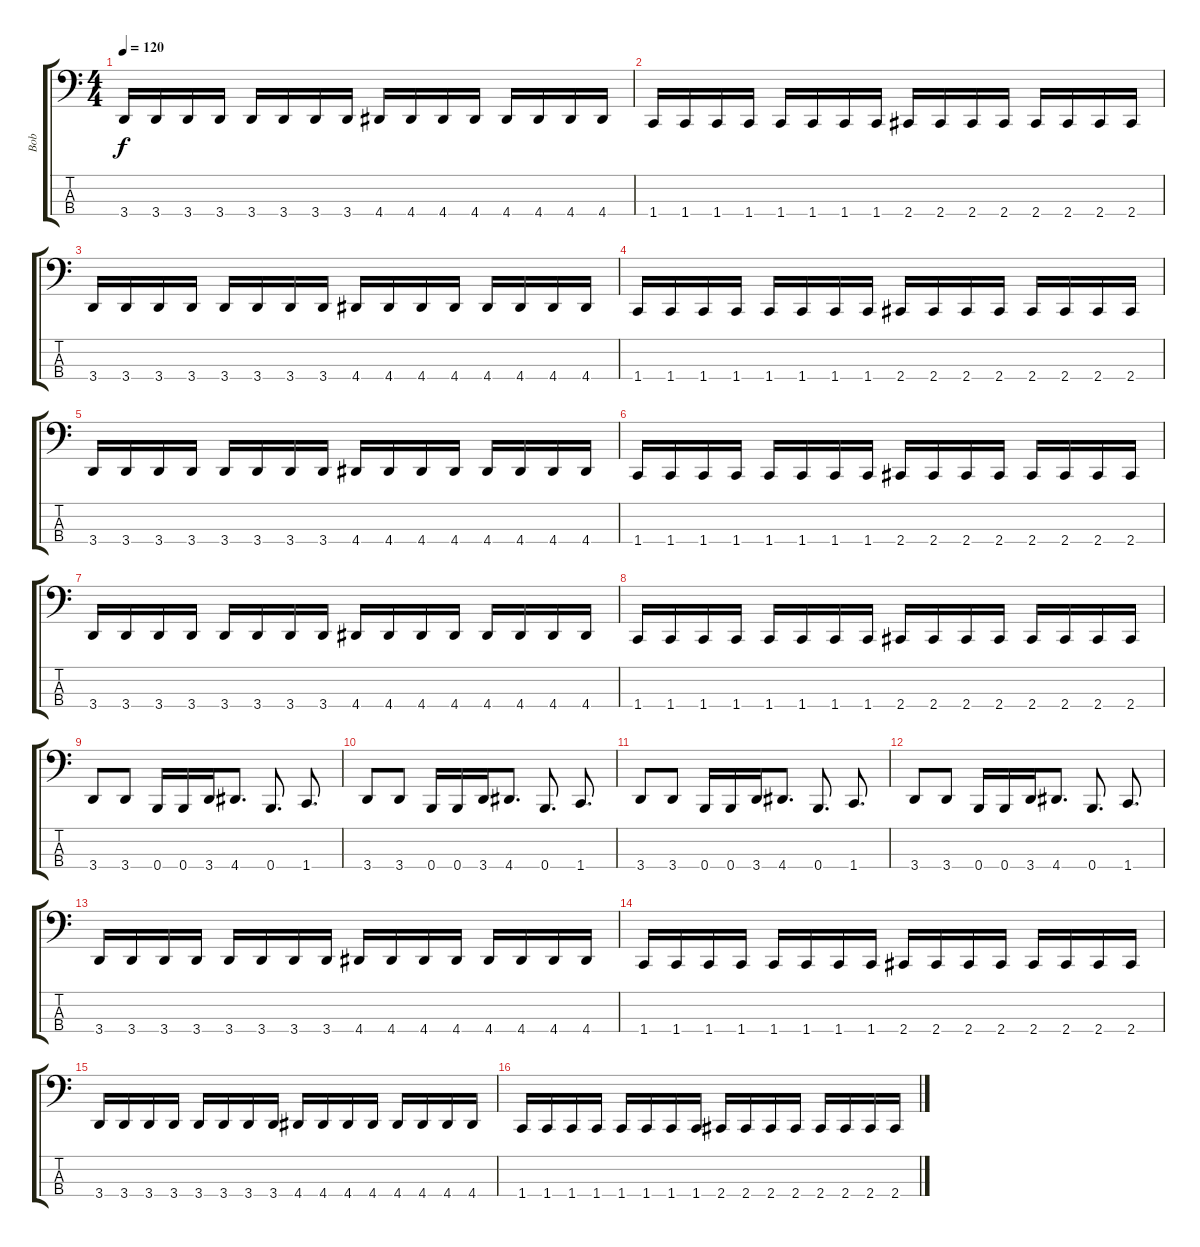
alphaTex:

\track ("Bob" "Bob") {instrument electricbassfinger}
\staff {score tabs}
\tuning (E2 B1 Gb1 B0) {hide}
\ts (4 4)
\tempo 120
\clef f4
\ks c
3.4.16{dy f} 3.4.16 3.4.16 3.4.16 3.4.16 3.4.16 3.4.16 3.4.16 4.4.16 4.4.16 4.4.16 4.4.16 4.4.16 4.4.16 4.4.16 4.4.16 |
1.4.16 1.4.16 1.4.16 1.4.16 1.4.16 1.4.16 1.4.16 1.4.16 2.4.16 2.4.16 2.4.16 2.4.16 2.4.16 2.4.16 2.4.16 2.4.16 |
3.4.16 3.4.16 3.4.16 3.4.16 3.4.16 3.4.16 3.4.16 3.4.16 4.4.16 4.4.16 4.4.16 4.4.16 4.4.16 4.4.16 4.4.16 4.4.16 |
1.4.16 1.4.16 1.4.16 1.4.16 1.4.16 1.4.16 1.4.16 1.4.16 2.4.16 2.4.16 2.4.16 2.4.16 2.4.16 2.4.16 2.4.16 2.4.16 |
3.4.16 3.4.16 3.4.16 3.4.16 3.4.16 3.4.16 3.4.16 3.4.16 4.4.16 4.4.16 4.4.16 4.4.16 4.4.16 4.4.16 4.4.16 4.4.16 |
1.4.16 1.4.16 1.4.16 1.4.16 1.4.16 1.4.16 1.4.16 1.4.16 2.4.16 2.4.16 2.4.16 2.4.16 2.4.16 2.4.16 2.4.16 2.4.16 |
3.4.16 3.4.16 3.4.16 3.4.16 3.4.16 3.4.16 3.4.16 3.4.16 4.4.16 4.4.16 4.4.16 4.4.16 4.4.16 4.4.16 4.4.16 4.4.16 |
1.4.16 1.4.16 1.4.16 1.4.16 1.4.16 1.4.16 1.4.16 1.4.16 2.4.16 2.4.16 2.4.16 2.4.16 2.4.16 2.4.16 2.4.16 2.4.16 |
3.4.8 3.4.8 0.4.16 0.4.16 3.4.16 4.4.8{d} 0.4.8{d} 1.4.8{d} |
3.4.8 3.4.8 0.4.16 0.4.16 3.4.16 4.4.8{d} 0.4.8{d} 1.4.8{d} |
3.4.8 3.4.8 0.4.16 0.4.16 3.4.16 4.4.8{d} 0.4.8{d} 1.4.8{d} |
3.4.8 3.4.8 0.4.16 0.4.16 3.4.16 4.4.8{d} 0.4.8{d} 1.4.8{d} |
3.4.16 3.4.16 3.4.16 3.4.16 3.4.16 3.4.16 3.4.16 3.4.16 4.4.16 4.4.16 4.4.16 4.4.16 4.4.16 4.4.16 4.4.16 4.4.16 |
1.4.16 1.4.16 1.4.16 1.4.16 1.4.16 1.4.16 1.4.16 1.4.16 2.4.16 2.4.16 2.4.16 2.4.16 2.4.16 2.4.16 2.4.16 2.4.16 |
3.4.16 3.4.16 3.4.16 3.4.16 3.4.16 3.4.16 3.4.16 3.4.16 4.4.16 4.4.16 4.4.16 4.4.16 4.4.16 4.4.16 4.4.16 4.4.16 |
1.4.16 1.4.16 1.4.16 1.4.16 1.4.16 1.4.16 1.4.16 1.4.16 2.4.16 2.4.16 2.4.16 2.4.16 2.4.16 2.4.16 2.4.16 2.4.16
